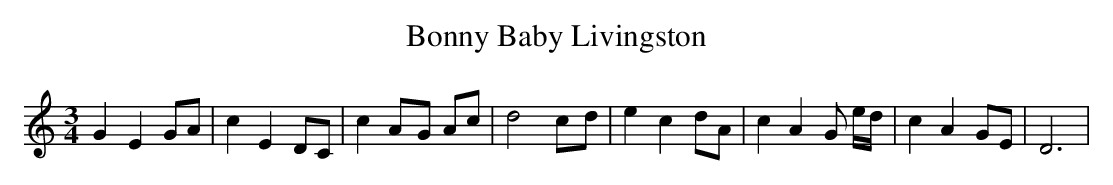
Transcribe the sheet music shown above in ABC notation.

X:1
T:Bonny Baby Livingston
M:3/4
L:1/8
K:C
 G2 E2 GA| c2 E2 DC| c2A-G Ac| d4c-d| e2 c2 dA| c2 A2 G e/2d/2| c2 A2 GE|\
 D6|
